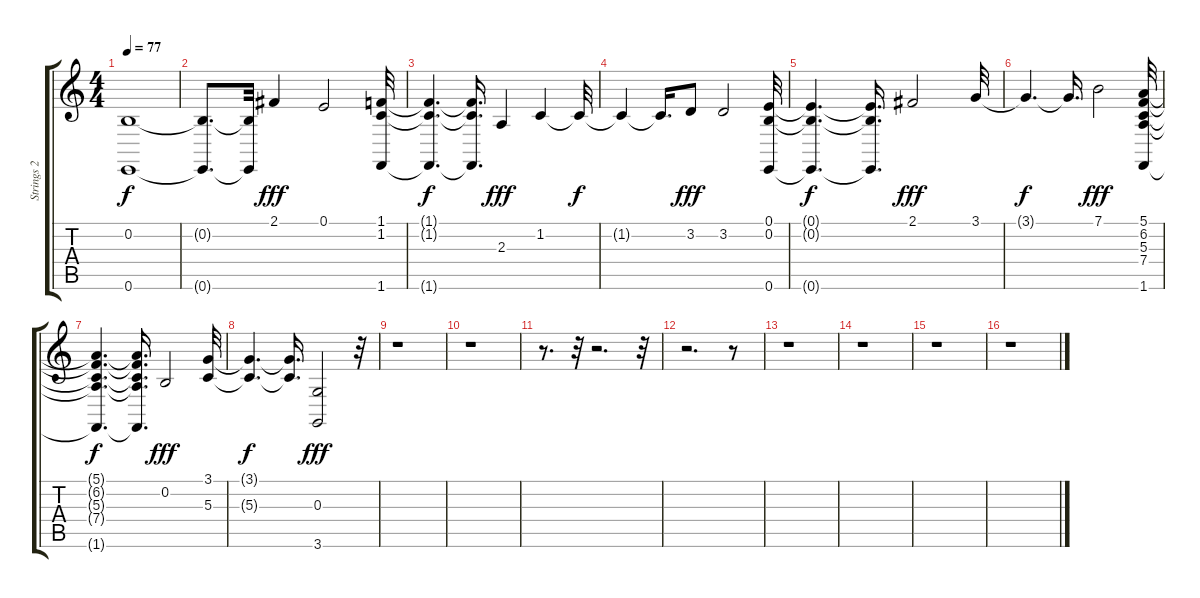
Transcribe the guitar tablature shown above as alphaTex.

\track ("Strings 2" "Strings 2") {instrument pad2warm}
\staff {score tabs}
\tuning (E4 B3 G3 D3 A2 E2) {hide}
\ts (4 4)
\tempo 77
\clef g2
\ks c
(0.2{t} 0.6{t}).1{dy f} |
(0.2{t} 0.6{t}).8{d} (0.2{t} 0.6{t}).32 2.1.4{dy fff} 0.1.2 (1.1 1.2 1.6).32 |
(1.1{t} 1.2{t} 1.6{t}).4{d dy f} (1.1{t} 1.2{t} 1.6{t}).16{d} 2.3.4{dy fff} 1.2.4 1.2{t}.32{dy f} |
1.2{t}.4 1.2{t}.16{d} 3.2.8{dy fff} 3.2.2 (0.1 0.2 0.6).32 |
(0.1{t} 0.2{t} 0.6{t}).4{d dy f} (0.1{t} 0.2{t} 0.6{t}).16{d} 2.1.2{dy fff} 3.1.32 |
3.1{t}.4{d dy f} 3.1{t}.16{d} 7.1.2{dy fff} (5.1 6.2 5.3 7.4 1.6).32 |
(5.1{t} 6.2{t} 5.3{t} 7.4{t} 1.6{t}).4{d dy f} (5.1{t} 6.2{t} 5.3{t} 7.4{t} 1.6{t}).16{d} 0.2.2{dy fff} (3.1 5.3).32 |
(3.1{t} 5.3{t}).4{d dy f} (3.1{t} 5.3{t}).16{d} (0.3 3.6).2{dy fff} r.32 |
r.1 |
r.1 |
r.8{d} r.32 r.2{d} r.32 |
r.2{d} r.8 |
r.1 |
r.1 |
r.1 |
r.1
